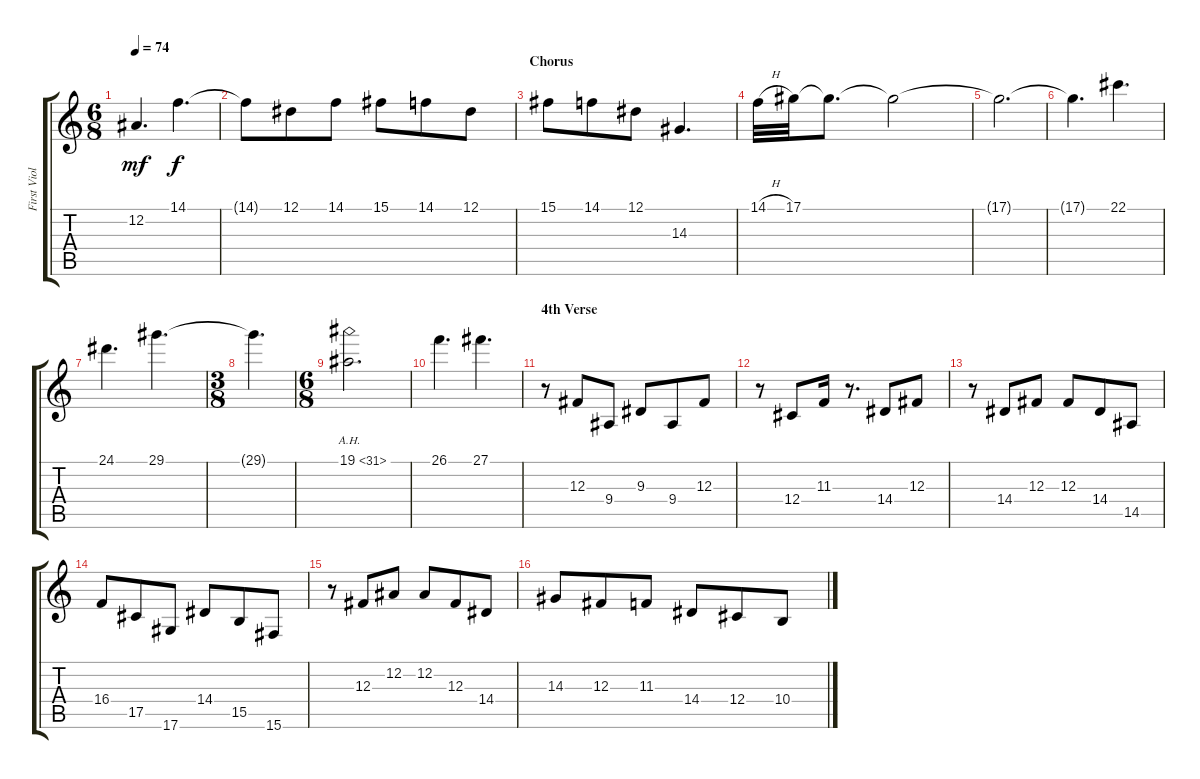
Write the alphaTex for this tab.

\track ("First Violins (SF Symphony)" "First Viol") {instrument tremolostrings}
\staff {score tabs}
\tuning (Eb4 Bb3 Gb3 Db3 Ab2 Eb2) {hide}
\ts (6 8)
\tempo 74
\clef g2
\ks c
12.2.4{d dy mf} 14.1.4{d dy f} |
14.1{t}.8 12.1.8 14.1.8 15.1.8 14.1.8 12.1.8 |
\section ("" "Chorus")
15.1.8 14.1.8 12.1.8 14.3.4{d} |
14.1{h}.32 17.1.32 17.1{t}.8{d} 17.1{t}.2 |
17.1{t}.2{d} |
17.1{t}.4{d} 22.1.4{d} |
24.1.4{d} 29.1.4{d} |
\ts (3 8)
29.1{t}.4{d} |
\ts (6 8)
19.1{ah 12}.2{d} |
26.1.4{d} 27.1.4{d} |
\section ("" "4th Verse")
r.8 12.3.8 9.4.8 9.3.8 9.4.8 12.3.8 |
r.8 12.4.8 11.3.16 r.8{d} 14.4.8 12.3.8 |
r.8 14.4.8 12.3.8 12.3.8 14.4.8 14.5.8 |
16.4.8 17.5.8 17.6.8 14.4.8 15.5.8 15.6.8 |
r.8 12.3.8 12.2.8 12.2.8 12.3.8 14.4.8 |
14.3.8 12.3.8 11.3.8 14.4.8 12.4.8 10.4.8
